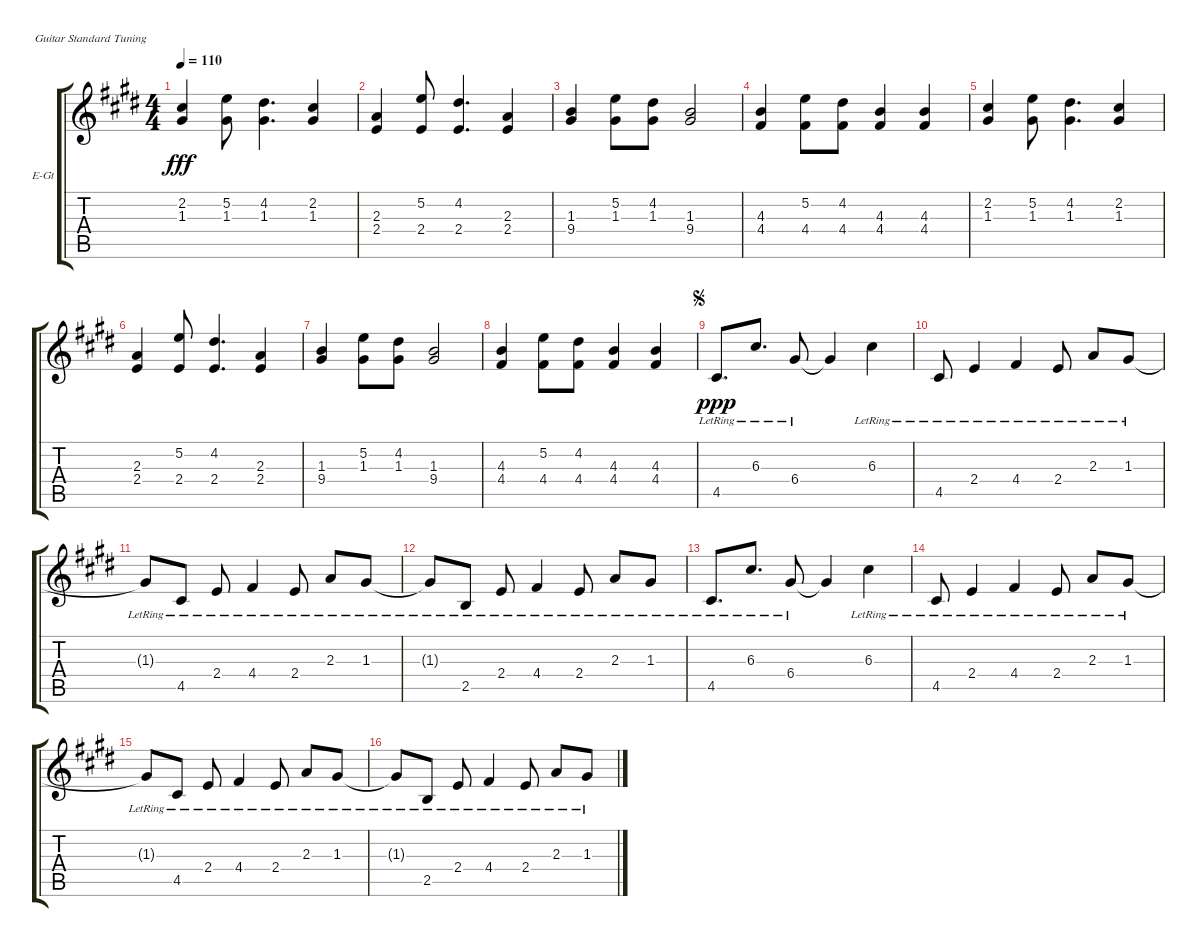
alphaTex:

\defaultSystemsLayout 4
\bracketExtendMode groupsimilarinstruments
\firstSystemTrackNameOrientation horizontal
\otherSystemsTrackNameOrientation horizontal
\track ("Electric Guitar" "E-Gt") {instrument distortionguitar}
\staff {score tabs}
\tuning (E4 B3 G3 D3 A2 E2)
\ts (4 4)
\tempo 110
\clef g2
\scale
0.333333
\ks c#minor
(2.2 1.3).4{dy fff} (5.2 1.3).8 (4.2 1.3).4{d} (2.2 1.3).4 |
\scale
0.333333 (2.3 2.4).4 (5.2 2.4).8 (4.2 2.4).4{d} (2.3 2.4).4 |
(1.3 9.4).4 (5.2 1.3).8 (4.2 1.3).8 (1.3 9.4).2 |
(4.3 4.4).4 (5.2 4.4).8 (4.2 4.4).8 (4.3 4.4).4 (4.3 4.4).4 |
(2.2 1.3).4 (5.2 1.3).8 (4.2 1.3).4{d} (2.2 1.3).4 |
(2.3 2.4).4 (5.2 2.4).8 (4.2 2.4).4{d} (2.3 2.4).4 |
(1.3 9.4).4 (5.2 1.3).8 (4.2 1.3).8 (1.3 9.4).2 |
(4.3 4.4).4 (5.2 4.4).8 (4.2 4.4).8 (4.3 4.4).4 (4.3 4.4).4 |
\jump segno
4.5{lr}.8{d dy ppp} 6.3{lr}.8{d} 6.4{lr}.8 6.4{t}.4 6.3{lr}.4 |
4.5{lr}.8 2.4{lr}.4 4.4{lr}.4 2.4{lr}.8 2.3{lr}.8 1.3{lr}.8 |
1.3{lr t}.8 4.5{lr}.8 2.4{lr}.8 4.4{lr}.4 2.4{lr}.8 2.3{lr}.8 1.3{lr}.8 |
1.3{lr t}.8 2.5{lr}.8 2.4{lr}.8 4.4{lr}.4 2.4{lr}.8 2.3{lr}.8 1.3{lr}.8 |
4.5{lr}.8{d} 6.3{lr}.8{d} 6.4{lr}.8 6.4{t}.4 6.3{lr}.4 |
4.5{lr}.8 2.4{lr}.4 4.4{lr}.4 2.4{lr}.8 2.3{lr}.8 1.3{lr}.8 |
1.3{lr t}.8 4.5{lr}.8 2.4{lr}.8 4.4{lr}.4 2.4{lr}.8 2.3{lr}.8 1.3{lr}.8 |
1.3{lr t}.8 2.5{lr}.8 2.4{lr}.8 4.4{lr}.4 2.4{lr}.8 2.3{lr}.8 1.3{lr}.8
